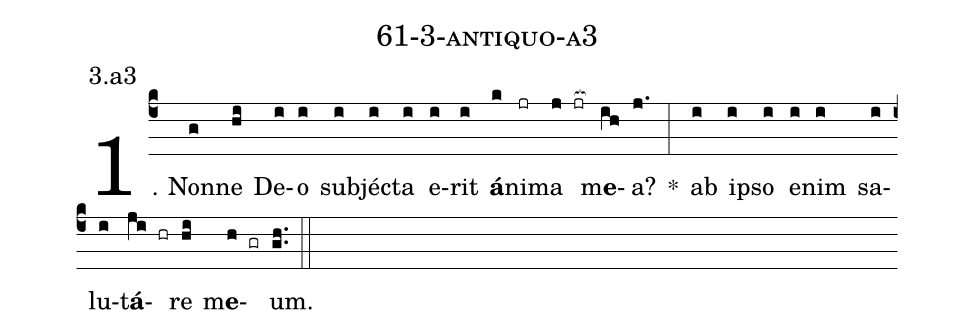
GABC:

name: 61-3-antiquo-a3;
annotation: 3.a3;
%%
(c4)1. Non(g)ne(hi) De(i)o(i) sub(i)jéc(i)ta(i) e(i)rit(i) <b>á</b>(k)ni(jr)ma(j jr[ocb:1{]) m<b>e</b>(ih[ocb:0}])a?(j.) *(:) ab(i) ip(i)so(i) e(i)nim(i) sa(i)lu(i)t<b>á</b>(ji hr)re(hi) m<b>e</b>(h gr)um.(gh..) (::)
